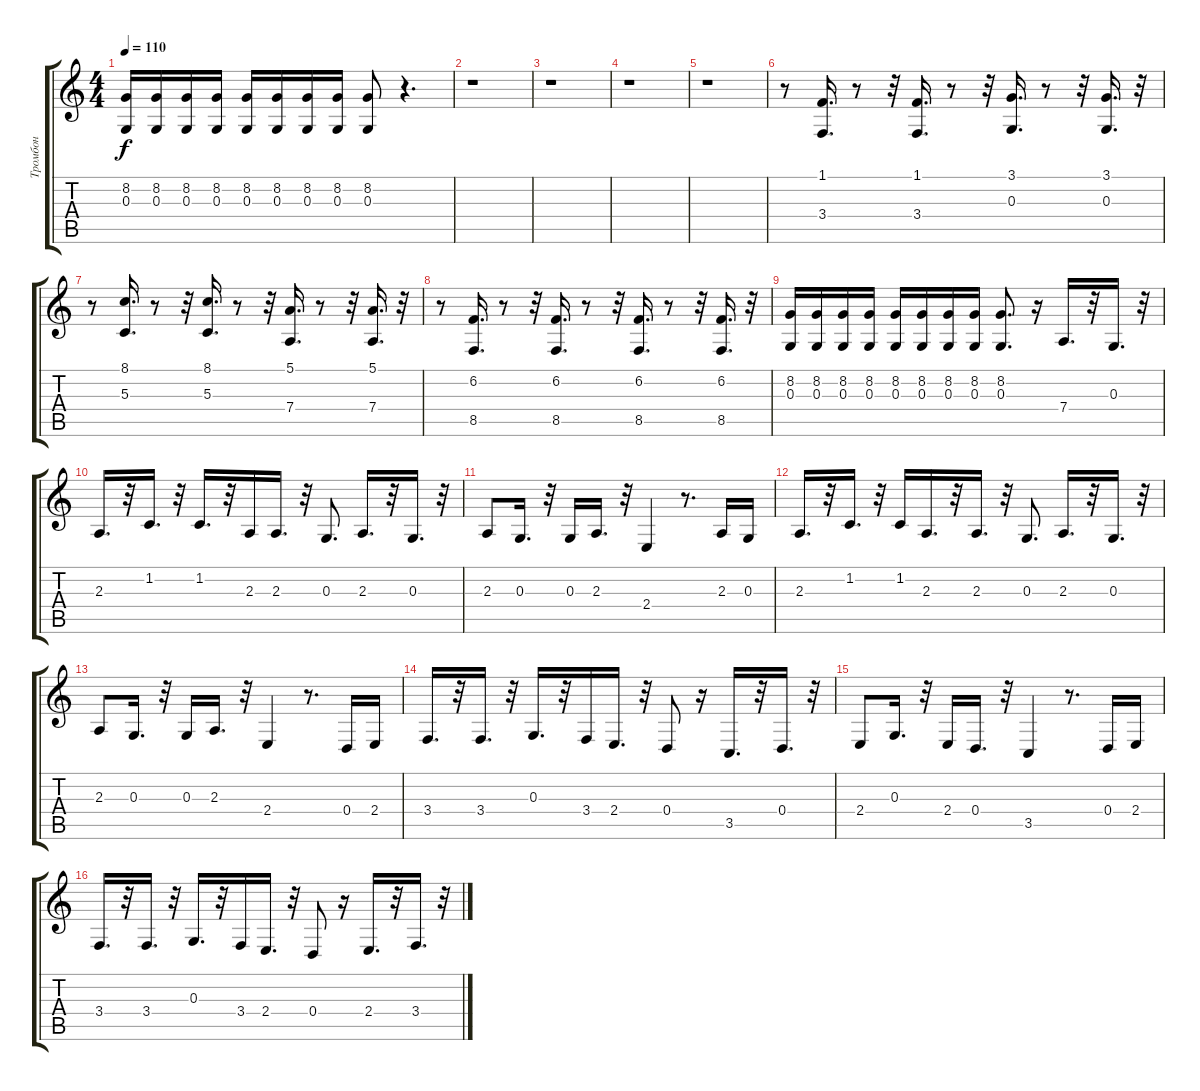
\track ("Тромбон" "Тромбон") {instrument trombone}
\staff {score tabs}
\tuning (E4 B3 G3 D3 A2 E2) {hide}
\ts (4 4)
\tempo 110
\clef g2
\ks c
(8.2 0.3).16{dy f} (8.2 0.3).16 (8.2 0.3).16 (8.2 0.3).16 (8.2 0.3).16 (8.2 0.3).16 (8.2 0.3).16 (8.2 0.3).16 (8.2 0.3).8 r.4{d} |
r.1 |
r.1 |
r.1 |
r.1 |
r.8 (1.1 3.4).16{d} r.8 r.32 (1.1 3.4).16{d} r.8 r.32 (3.1 0.3).16{d} r.8 r.32 (3.1 0.3).16{d} r.32 |
r.8 (8.1 5.3).16{d} r.8 r.32 (8.1 5.3).16{d} r.8 r.32 (5.1 7.4).16{d} r.8 r.32 (5.1 7.4).16{d} r.32 |
r.8 (6.2 8.5).16{d} r.8 r.32 (6.2 8.5).16{d} r.8 r.32 (6.2 8.5).16{d} r.8 r.32 (6.2 8.5).16{d} r.32 |
(8.2 0.3).16 (8.2 0.3).16 (8.2 0.3).16 (8.2 0.3).16 (8.2 0.3).16 (8.2 0.3).16 (8.2 0.3).16 (8.2 0.3).16 (8.2 0.3).8{d} r.16 7.4.16{d} r.32 0.3.16{d} r.32 |
2.3.16{d} r.32 1.2.16{d} r.32 1.2.16{d} r.32 2.3.16 2.3.16{d} r.32 0.3.8{d} 2.3.16{d} r.32 0.3.16{d} r.32 |
2.3.8 0.3.16{d} r.32 0.3.16 2.3.16{d} r.32 2.4.4 r.8{d} 2.3.16 0.3.16 |
2.3.16{d} r.32 1.2.16{d} r.32 1.2.16 2.3.16{d} r.32 2.3.16{d} r.32 0.3.8{d} 2.3.16{d} r.32 0.3.16{d} r.32 |
2.3.8 0.3.16{d} r.32 0.3.16 2.3.16{d} r.32 2.4.4 r.8{d} 0.4.16 2.4.16 |
3.4.16{d} r.32 3.4.16{d} r.32 0.3.16{d} r.32 3.4.16 2.4.16{d} r.32 0.4.8 r.16 3.5.16{d} r.32 0.4.16{d} r.32 |
2.4.8 0.3.16{d} r.32 2.4.16 0.4.16{d} r.32 3.5.4 r.8{d} 0.4.16 2.4.16 |
3.4.16{d} r.32 3.4.16{d} r.32 0.3.16{d} r.32 3.4.16 2.4.16{d} r.32 0.4.8 r.16 2.4.16{d} r.32 3.4.16{d} r.32
